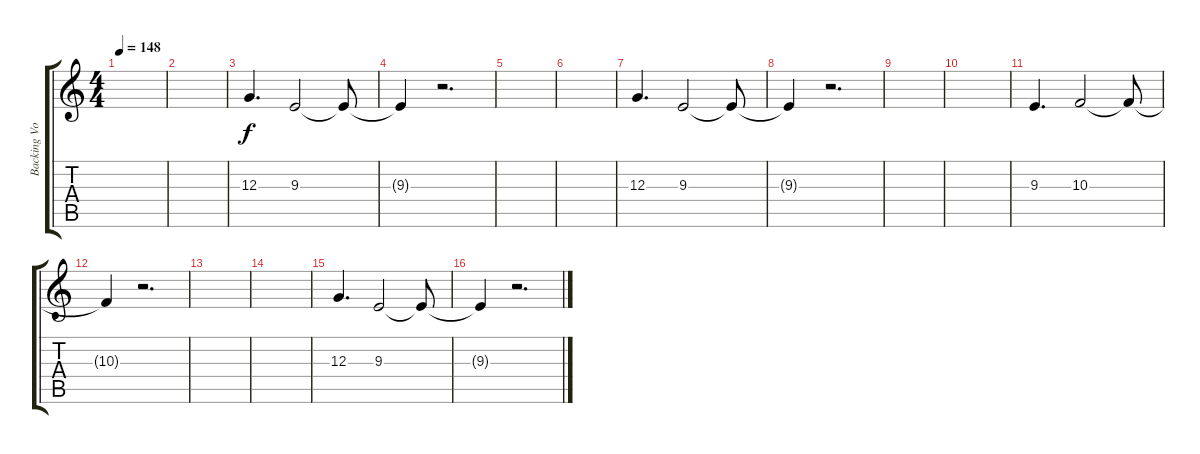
\track ("Backing Vocal" "Backing Vo") {instrument clarinet}
\staff {score tabs}
\tuning (E4 B3 G3 D3 A2 E2) {hide}
\ts (4 4)
\tempo 148
\clef g2
\ks c
|
|
12.3.4{d} 9.3.2 9.3{t}.8 |
9.3{t}.4 r.2{d} |
|
|
12.3.4{d} 9.3.2 9.3{t}.8 |
9.3{t}.4 r.2{d} |
|
|
9.3.4{d} 10.3.2 10.3{t}.8 |
10.3{t}.4 r.2{d} |
|
|
12.3.4{d} 9.3.2 9.3{t}.8 |
9.3{t}.4 r.2{d}
